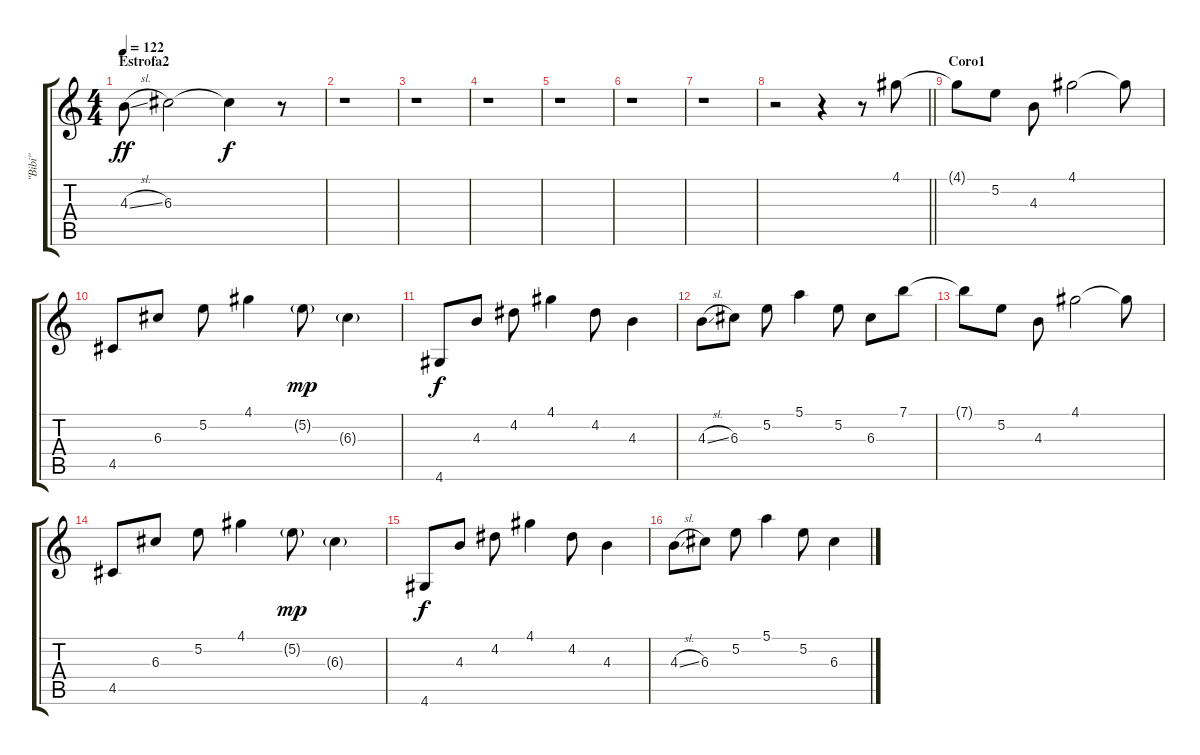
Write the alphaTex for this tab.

\track ("\"Bibi\"" "\"Bibi\"") {instrument acousticguitarnylon}
\staff {score tabs}
\tuning (E4 B3 G3 D3 A2 E2) {hide}
\ts (4 4)
\section ("" "Estrofa2")
\tempo 122
\clef g2
\ks c
4.3{sl}.8{dy ff} 6.3.2 6.3{t}.4{dy f} r.8 |
r.1 |
r.1 |
r.1 |
r.1 |
r.1 |
r.1 |
\barLineRight lightlight
r.2 r.4 r.8 4.1.8{volume 9 instrument electricguitarjazz} |
\section ("" "Coro1")
4.1{t}.8 5.2.8 4.3.8 4.1.2 4.1{t}.8 |
4.5.8 6.3.8 5.2.8 4.1.4 5.2{g}.8{dy mp} 6.3{g}.4 |
4.6.8{dy f} 4.3.8 4.2.8 4.1.4 4.2.8 4.3.4 |
4.3{sl}.8 6.3.8 5.2.8 5.1.4 5.2.8 6.3.8 7.1.8 |
7.1{t}.8 5.2.8 4.3.8 4.1.2 4.1{t}.8 |
4.5.8 6.3.8 5.2.8 4.1.4 5.2{g}.8{dy mp} 6.3{g}.4 |
4.6.8{dy f} 4.3.8 4.2.8 4.1.4 4.2.8 4.3.4 |
4.3{sl}.8 6.3.8 5.2.8 5.1.4 5.2.8 6.3.4
